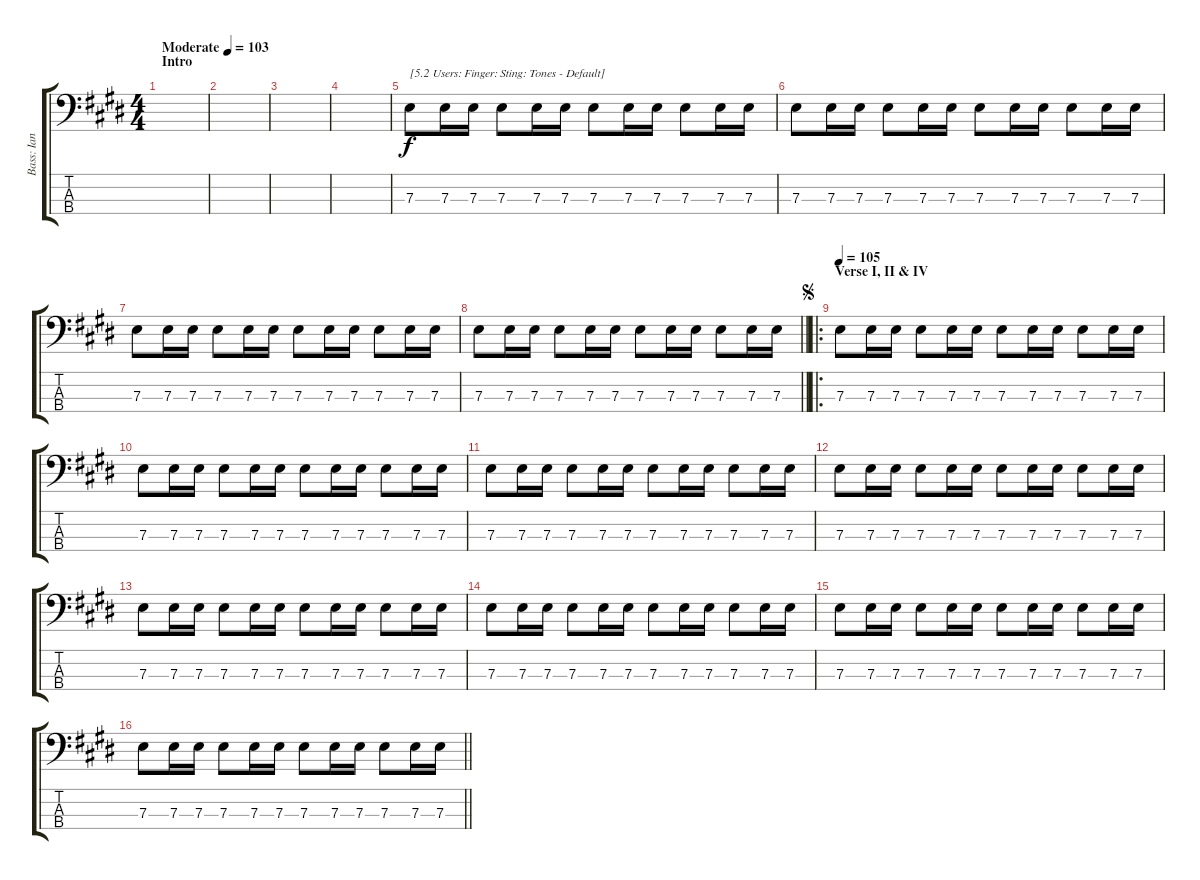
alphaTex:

\track ("Bass: Ian" "Bass: Ian") {instrument electricbassfinger}
\staff {score tabs}
\tuning (G2 D2 A1 E1) {hide}
\ts (4 4)
\section ("" "Intro")
\tempo (103 "Moderate")
\clef f4
\ks e
|
|
|
|
7.3.8{txt "[5.2 Users: Finger: Sting: Tones - Default]"} 7.3.16 7.3.16 7.3.8 7.3.16 7.3.16 7.3.8 7.3.16 7.3.16 7.3.8 7.3.16 7.3.16 |
7.3.8 7.3.16 7.3.16 7.3.8 7.3.16 7.3.16 7.3.8 7.3.16 7.3.16 7.3.8 7.3.16 7.3.16 |
7.3.8 7.3.16 7.3.16 7.3.8 7.3.16 7.3.16 7.3.8 7.3.16 7.3.16 7.3.8 7.3.16 7.3.16 |
\barLineRight lightlight
7.3.8 7.3.16 7.3.16 7.3.8 7.3.16 7.3.16 7.3.8 7.3.16 7.3.16 7.3.8 7.3.16 7.3.16 |
\ro
\section ("" "Verse I, II & IV")
\jump segno
\tempo 105
7.3.8 7.3.16 7.3.16 7.3.8 7.3.16 7.3.16 7.3.8 7.3.16 7.3.16 7.3.8 7.3.16 7.3.16 |
7.3.8 7.3.16 7.3.16 7.3.8 7.3.16 7.3.16 7.3.8 7.3.16 7.3.16 7.3.8 7.3.16 7.3.16 |
7.3.8 7.3.16 7.3.16 7.3.8 7.3.16 7.3.16 7.3.8 7.3.16 7.3.16 7.3.8 7.3.16 7.3.16 |
7.3.8 7.3.16 7.3.16 7.3.8 7.3.16 7.3.16 7.3.8 7.3.16 7.3.16 7.3.8 7.3.16 7.3.16 |
7.3.8 7.3.16 7.3.16 7.3.8 7.3.16 7.3.16 7.3.8 7.3.16 7.3.16 7.3.8 7.3.16 7.3.16 |
7.3.8 7.3.16 7.3.16 7.3.8 7.3.16 7.3.16 7.3.8 7.3.16 7.3.16 7.3.8 7.3.16 7.3.16 |
7.3.8 7.3.16 7.3.16 7.3.8 7.3.16 7.3.16 7.3.8 7.3.16 7.3.16 7.3.8 7.3.16 7.3.16 |
\barLineRight lightlight
7.3.8 7.3.16 7.3.16 7.3.8 7.3.16 7.3.16 7.3.8 7.3.16 7.3.16 7.3.8 7.3.16 7.3.16
